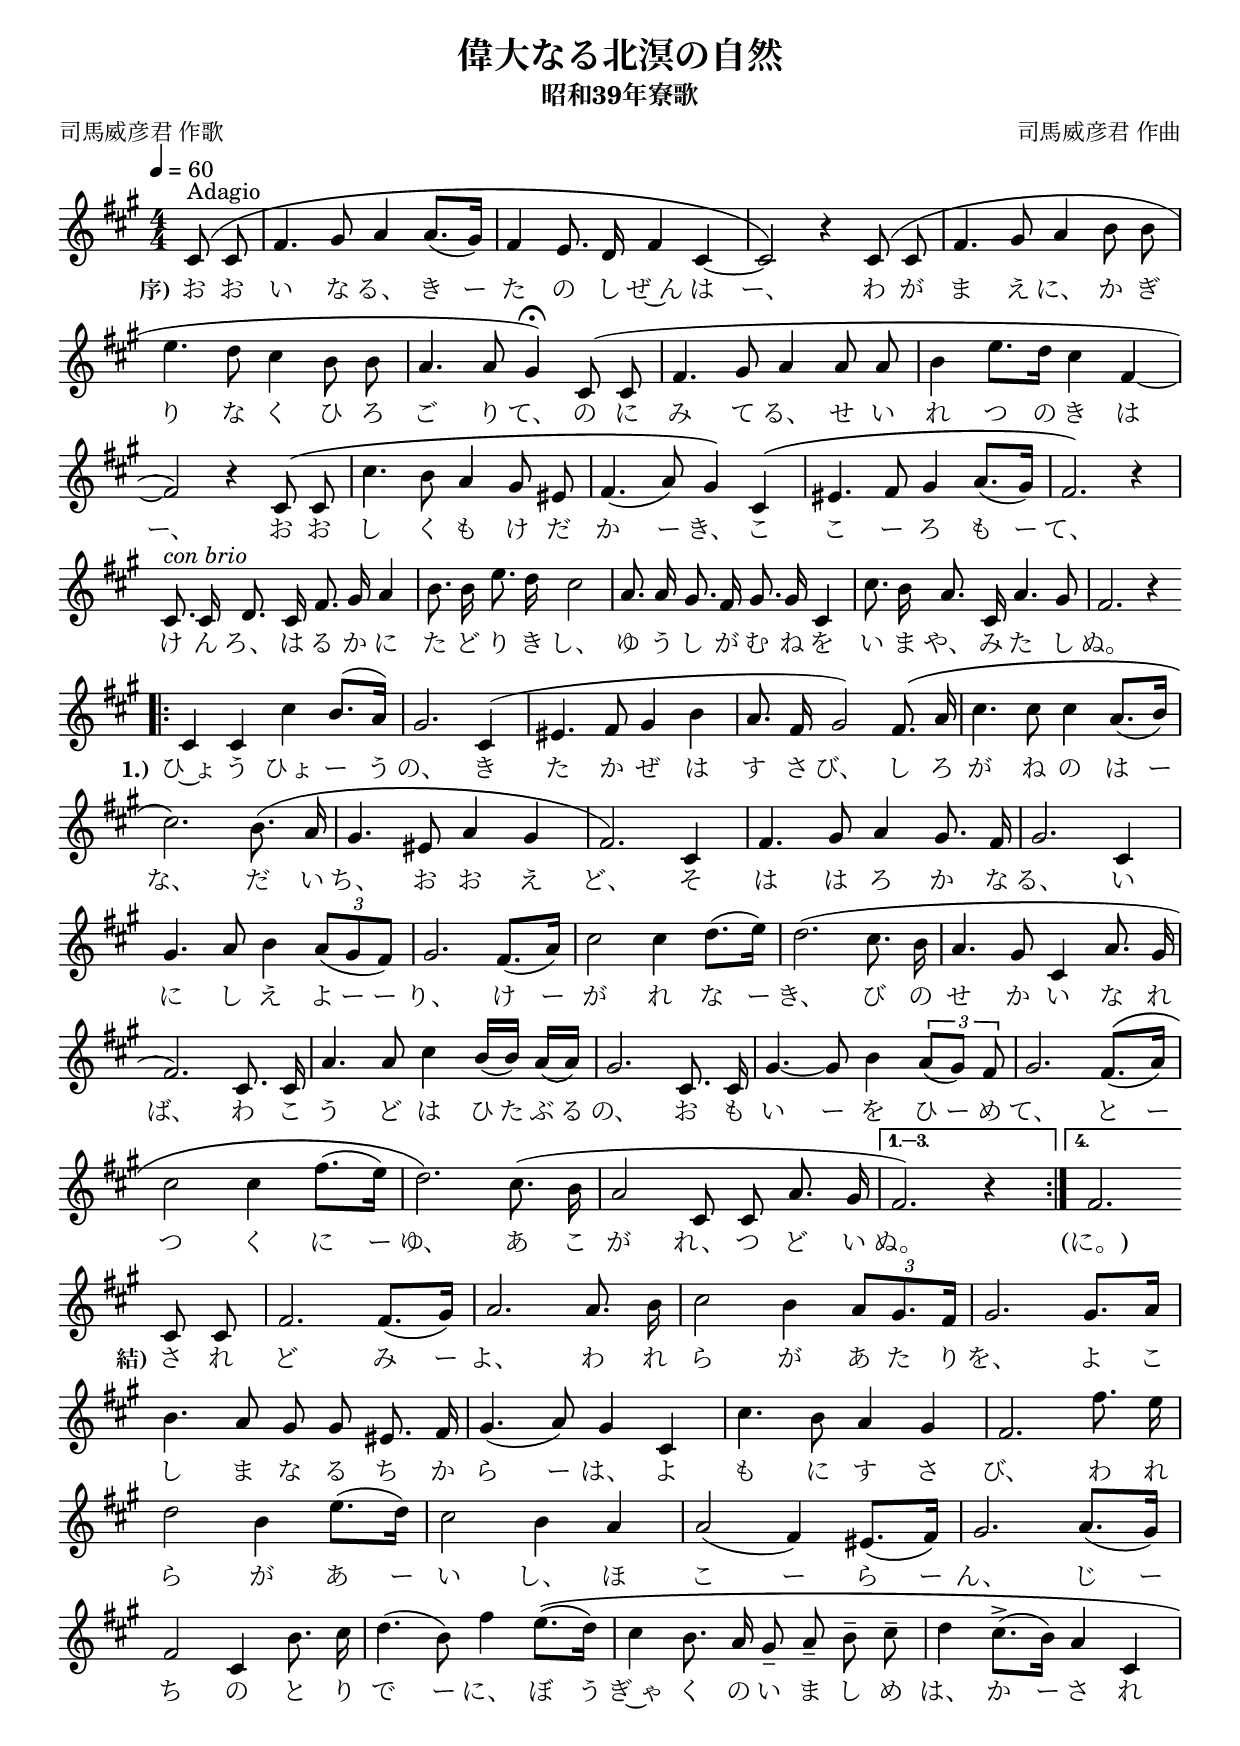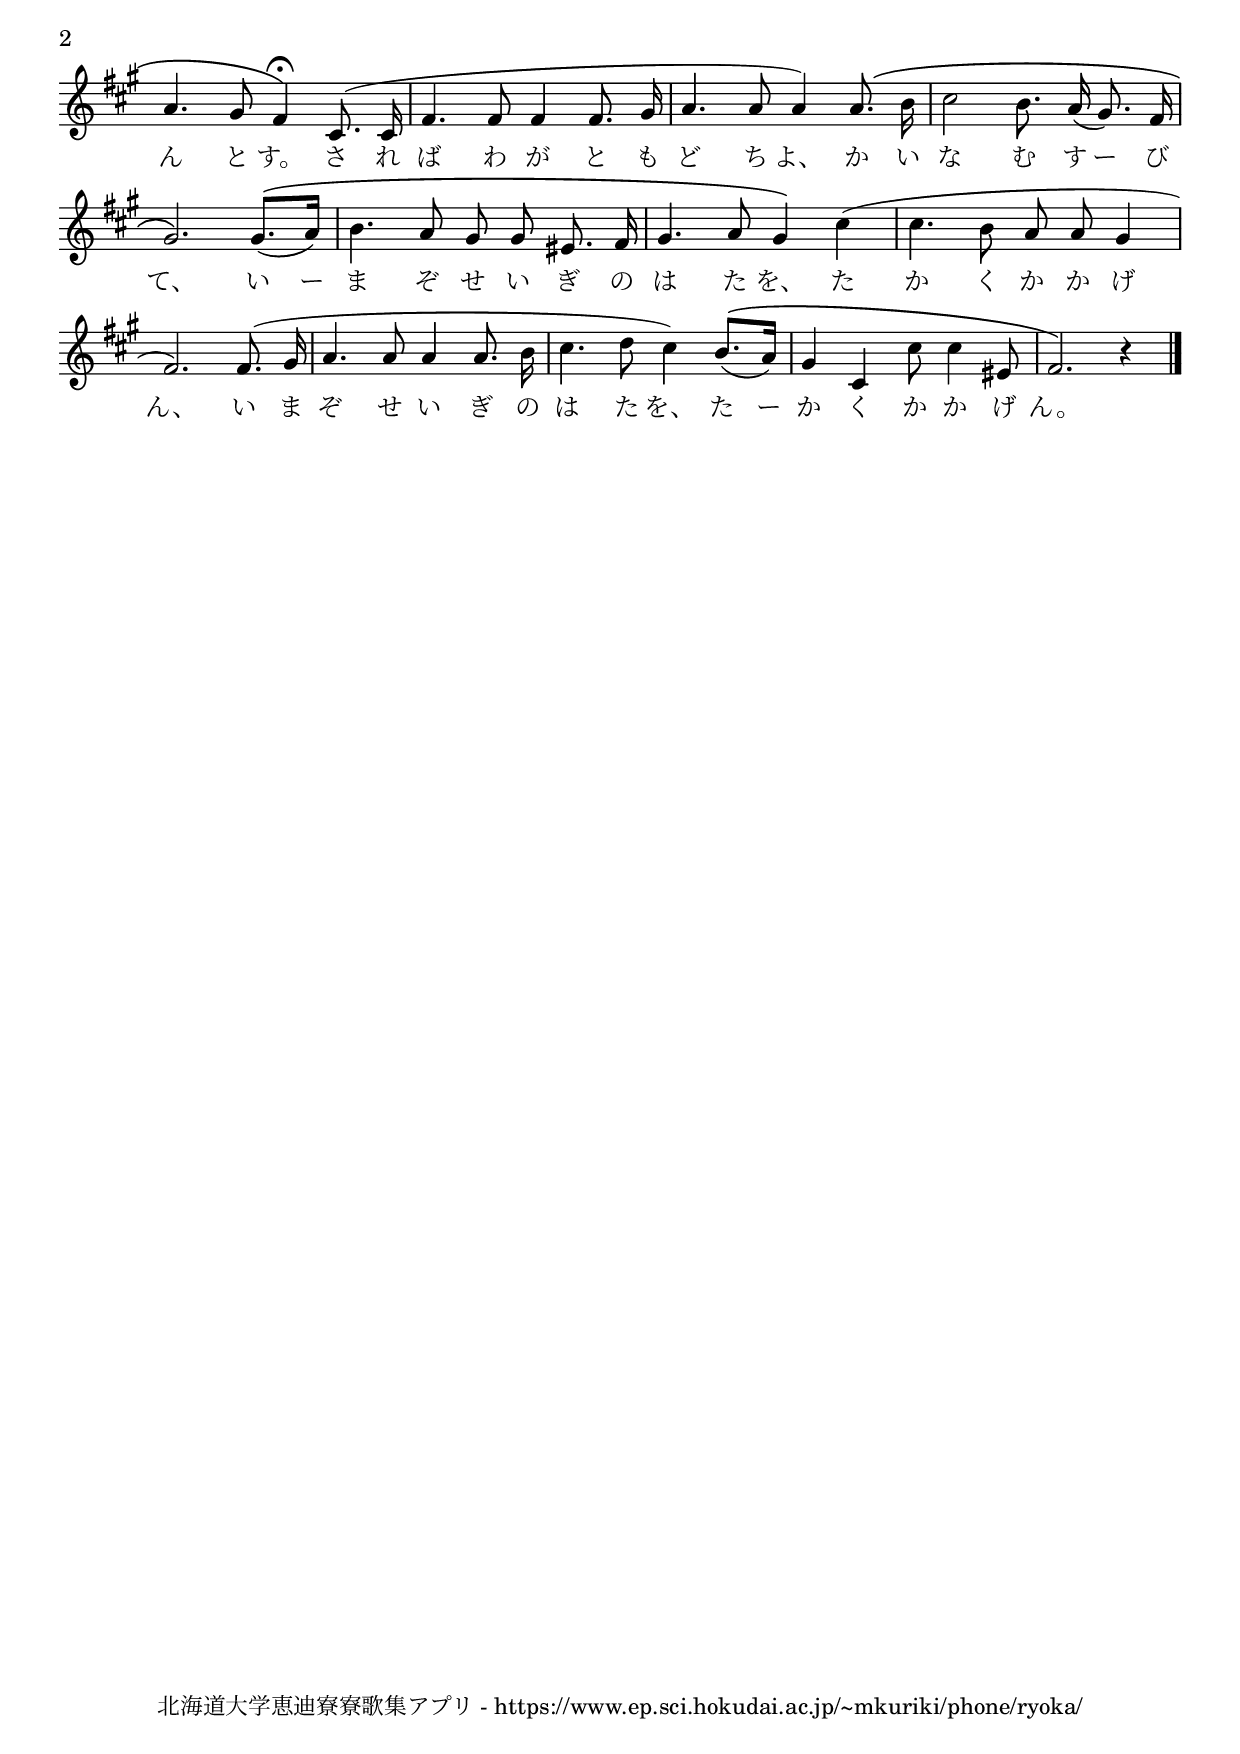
\version "2.18.2"

\paper {indent = 0}

\header {
  title = "偉大なる北溟の自然"
  subtitle = "昭和39年寮歌"
  composer = "司馬威彦君 作曲"
  poet = "司馬威彦君 作歌"
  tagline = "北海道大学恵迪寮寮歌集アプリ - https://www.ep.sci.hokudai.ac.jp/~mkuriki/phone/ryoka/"
}


melody = \relative c'{
  \tempo 4 = 60
  \autoBeamOff
  \numericTimeSignature
  \override BreathingSign.text = \markup { \musicglyph #"scripts.upedaltoe" } % ブレスの記号指定
  \key a \major
  \time 4/4
  \phrasingSlurUp
  \set melismaBusyProperties = #'()
  \repeat volta 4 {
  \partial 2 \partial4 cis8 ^"Adagio" \( cis8 |
  fis4. gis8 a4 a8. [(gis16)] |
  fis4 e8. d16 fis4 cis4 ~ |
  cis2 \) r4 cis8 ( cis8 |
  fis4. gis8 a4 b8 b8 | \break
  e4. d8 cis4 b8 b8 |
  a4. a8 gis4\fermata ) cis,8 ( cis8 |
  fis4. gis8 a4 a8 a8 |
  b4 e8. [d16] cis4 fis,4 ~ | \break
  fis2 ) r4 cis8 \( cis8 |
  cis'4. b8 a4 gis8 eis8 |
  fis4. (a8) gis4 \) cis,4 \( |
  eis4. fis8 gis4 a8. [(gis16)] |
  fis2. \) r4 | \break
  cis8. ^\markup \italic "con brio" cis16 d8. cis16 fis8. gis16 a4 |
  b8. b16 e8. d16 cis2 |
  a8. a16 gis8. fis16 gis8. gis16 cis,4 |
  cis'8. b16 a8. cis,16 a'4. gis8 |
  fis2. r4 \bar "||" \break
  \bar ".|:" cis4 cis4 cis'4 b8. [^(a16)] |
  gis2. cis,4 ( |
  eis4. fis8 gis4 b4 |
  a8. fis16 gis2 ) fis8. \( a16 |
  cis4. cis8 cis4 a8. [(b16)] | \break
  cis2. \) b8. ( a16 |
  gis4. eis8 a4 gis4 |
  fis2. ) cis4 |
  fis4. gis8 a4 gis8. fis16 |
  gis2. cis,4 | \break
  gis'4. a8 b4 \tuplet 3/2 {a8 [(gis8 fis8)]} |
  gis2. fis8. [(a16)] |
  cis2 cis4 d8. [(e16)] |
  d2. ( cis8. b16 |
  a4. gis8 cis,4 a'8. gis16 | \break
  fis2. ) cis8. cis16 |
  a'4. a8 cis4 \stemUp b16 [(b16)] a16 [(a16)] | \stemNeutral
  gis2. cis,8. cis16 |
  gis'4. ~ gis8 b4 \tuplet 3/2 {a8 [(gis8)] fis8 } |
  gis2. fis8. \([( a16 )] | \break
  cis2 cis4 fis8. [(e16)] |
  d2. \) cis8. ( b16 |
  a2 cis,8 cis8 a'8. gis16 |}
  \alternative { {
    fis2. ) r4 \bar":|." }{
    fis2.  }	} \break
  cis8 cis8 |
  fis2. fis8. [(gis16)] |
  a2. a8. b16 |
  cis2 b4 \tuplet 3/2 {a8 [gis8. fis16]} |
  gis2. gis8. [a16] | \break
  b4. a8 gis8 gis8 eis8. fis16 |
  gis4. (a8) gis4 cis,4 |
  cis'4. b8 a4 gis4 |
  fis2. fis'8. e16 | \break
  d2 b4 e8. [(d16)] |
  cis2 b4 a4 |
  a2 (fis4) eis8. [(fis16)] |
  gis2. a8. [(gis16)] | \break
  fis2 cis4 b'8. cis16 |
  d4. (b8) fis'4 e8. \([( d16 )] |
  cis4 b8. a16 gis8-- a8-- b8-- cis8-- |
  d4 cis8.^> [(b16)] a4 cis,4 | \break
  a'4. gis8 fis4\fermata \) cis8. ^( cis16 |
  fis4. fis8 fis4 fis8. gis16 |
  a4. a8 a4 ) a8. \( b16 |
  cis2 b8. a16 (gis8.) fis16 | \break
  gis2. \) gis8. \([( a16 )] |
  b4. a8 gis8 gis8 eis8. fis16 |
  gis4. a8 gis4 \) cis4 ( |
  cis4. b8 a8 a8 gis4 | \break
  fis2. ) fis8. (gis16 |
  a4. a8 a4 a8. b16 |
  cis4. d8 cis4 ) b8. \([( a16 )] |
  gis4 cis,4 cis'8 cis4 eis,8 |
  fis2. \) r4
  \bar "|."
}

text = \lyricmode {
  \set stanza = #"序)" お お い な る、 き ー た の し ぜ~ん は ー、 わ が ま え に、 か ぎ
  り な く ひ ろ ご り て、 の に み て る、 せ い れ つ の き は
  ー、 お お し く も け だ か ー き、 こ こ ー ろ も ー て、
  け ん ろ、 は る か に た ど り き し、 ゆ う し が む ね を い ま や、 み た し ぬ。
  \set stanza = #"1.)" ひ~ょ う ひょ ー う の、 き た か ぜ は す さ び、 し ろ が ね の は ー
  な、 だ い ち、 お お え ど、 そ は は ろ か な る、 い
  に し え よ ー ー り、 け ー が れ な ー き、 び の せ か い な れ
  ば、 わ こ う ど は ひ た ぶ る の、 お も い ー を ひ ー め て、 と ー
  つ く に ー ゆ、 あ こ が れ、 つ ど い ぬ。 (に。)
  \set stanza = #"結)" さ れ ど み ー よ、 わ れ ら が あ た り を、 よ こ
  し ま な る ち か ら ー は、 よ も に す さ び、 わ れ
  ら が あ ー い し、 ほ こ ー ら ー ん、 じ ー
  ち の と り で ー に、 ぼ う ぎ~ゃ く の い ま し め は、 か ー さ れ
  ん と す。 さ れ ば わ が と も ど ち よ、 か い な む す ー び
  て、 い ー ま ぞ せ い ぎ の は た を、 た か く か か げ
  ん、 い ま ぞ せ い ぎ の は た を、 た ー か く か か げ ん。
}



\score {
  <<
    % ギターコード
    %{
    \new ChordNames \with {midiInstrument = #"acoustic guitar (nylon)"}{
      \set chordChanges = ##t
      \harmony
    }
    %}
    
    % メロディーライン
    \new Voice = "one"{\melody}
    % 歌詞
    \new Lyrics \lyricsto "one" \text
    % 太鼓
    % \new DrumStaff \with{
    %   \remove "Time_signature_engraver"
    %   drumStyleTable = #percussion-style
    %   \override StaffSymbol.line-count = #1
    %   \hide Stem
    % }
    % \drum
  >>
  
\midi {}
\layout {
  \context {
    \Score
    \remove "Bar_number_engraver"
  }
}

}